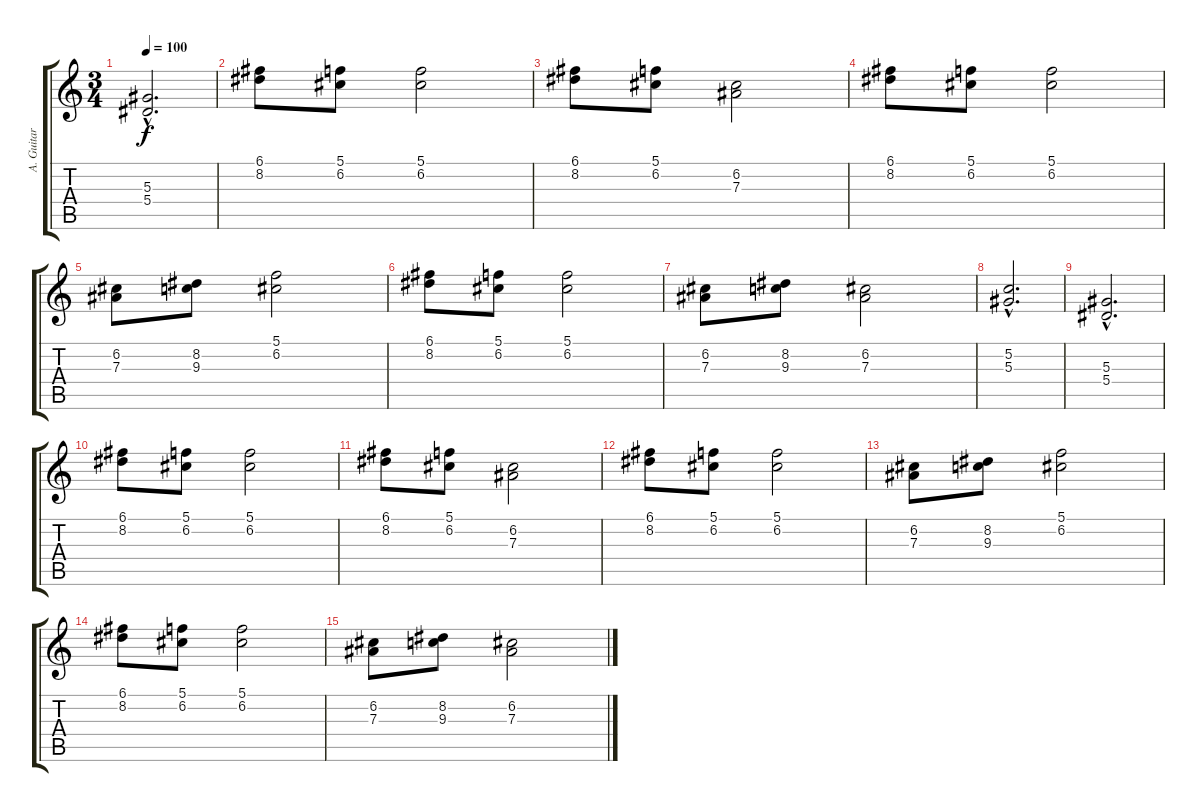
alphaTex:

\track ("A. Guitar 2" "A. Guitar ") {instrument acousticguitarnylon}
\staff {score tabs}
\tuning (C4 G3 Eb3 Bb2 F2 C2) {hide}
\ts (3 4)
\tempo 100
\clef g2
\ks c
(5.3{hac} 5.4{hac}).2{d dy f} |
(6.1 8.2).8 (5.1 6.2).8 (5.1 6.2).2 |
(6.1 8.2).8 (5.1 6.2).8 (6.2 7.3).2 |
(6.1 8.2).8 (5.1 6.2).8 (5.1 6.2).2 |
(6.2 7.3).8 (8.2 9.3).8 (5.1 6.2).2 |
(6.1 8.2).8 (5.1 6.2).8 (5.1 6.2).2 |
(6.2 7.3).8 (8.2 9.3).8 (6.2 7.3).2 |
(5.2{hac} 5.3{hac}).2{d} |
(5.3{hac} 5.4{hac}).2{d} |
(6.1 8.2).8{volume 8} (5.1 6.2).8 (5.1 6.2).2 |
(6.1 8.2).8 (5.1 6.2).8 (6.2 7.3).2 |
(6.1 8.2).8 (5.1 6.2).8 (5.1 6.2).2 |
(6.2 7.3).8{volume 0} (8.2 9.3).8 (5.1 6.2).2 |
(6.1 8.2).8 (5.1 6.2).8 (5.1 6.2).2 |
(6.2 7.3).8 (8.2 9.3).8 (6.2 7.3).2
